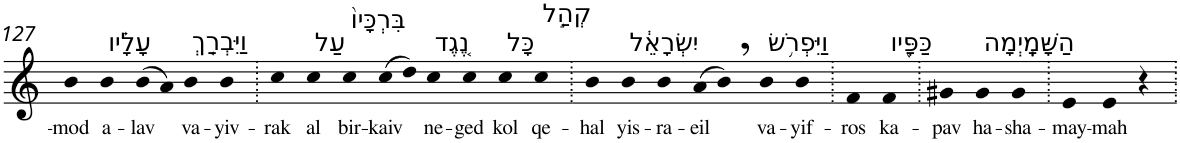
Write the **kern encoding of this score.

**kern	**text
*part1	*part1
*staff1	*staff1
*I"Piano	*
*I'Pno	*
!!LO:PB:g=z
*clefG2	*
*k[]	*
=127	=127
!	!LO:LY:b
4b	-mod
!LO:TX:a:t=עָלָ֗יו	!
!	!LO:LY:b
4b	a-
!	!LO:LY:b
(>8b	-lav
8a)	.
!LO:TX:a:t=וַיִּבְרַ֤ךְ	!
!	!LO:LY:b
4b	va-
!	!LO:LY:b
4b	-yiv-
=128.	=128.
!	!LO:LY:b
4cc	-rak
!LO:TX:a:t=עַל	!
!	!LO:LY:b
4cc	al
!LO:TX:a:t=בִּרְכָּיו֙	!
!	!LO:LY:b
4cc	bir-
!	!LO:LY:b
(>8cc	-kaiv
8dd)	.
!LO:TX:a:t=נֶ֚גֶד	!
!	!LO:LY:b
4cc	ne-
!	!LO:LY:b
4cc	-ged
!LO:TX:a:t=כָּל	!
!	!LO:LY:b
4cc	kol
!LO:TX:a:t=קְהַ֣ל	!
!	!LO:LY:b
4cc	qe-
=129.	=129.
!	!LO:LY:b
4b	-hal
!LO:TX:a:t=יִשְׂרָאֵ֔ל	!
!	!LO:LY:b
4b	yis-
!	!LO:LY:b
4b	-ra-
!	!LO:LY:b
(>8a	-eil
8b,)	.
!LO:TX:a:t=וַיִּפְרֹ֥שׂ	!
!	!LO:LY:b
4b	va-
!	!LO:LY:b
4b	-yif-
=130.	=130.
!	!LO:LY:b
4f	-ros
!LO:TX:a:t=כַּפָּ֖יו	!
!	!LO:LY:b
4f	ka-
=131.	=131.
!	!LO:LY:b
4g#X	-pav
!LO:TX:a:t=הַשָּׁמָֽיְמָה	!
!	!LO:LY:b
4g#	ha-
!	!LO:LY:b
4g#	-sha-
=132.	=132.
!	!LO:LY:b
4e	-may-
!	!LO:LY:b
4e	-mah
4r	.
=.	=.
*-	*-
